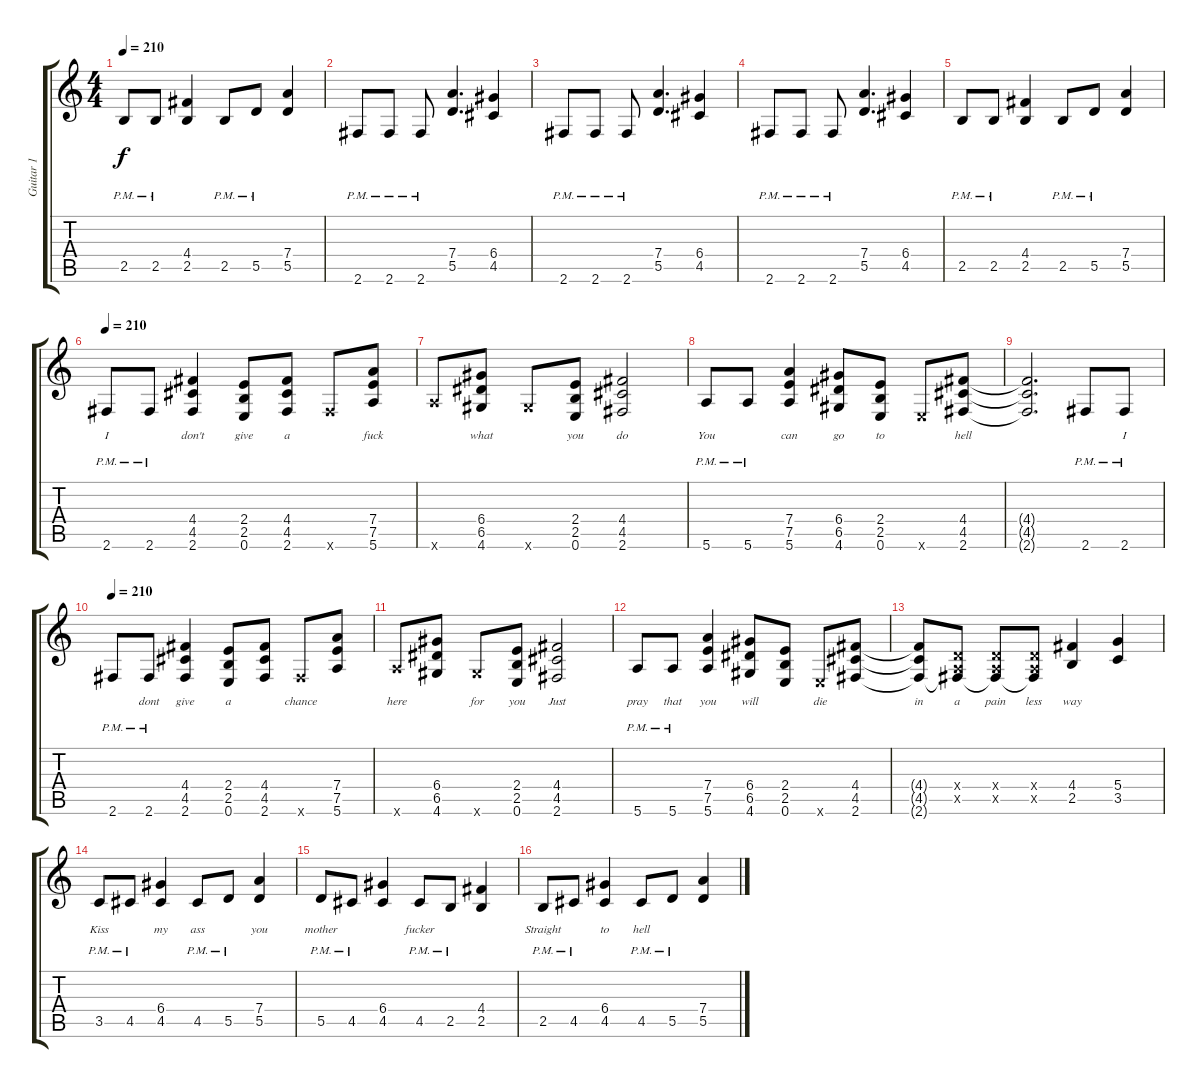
\track ("Guitar 1" "Guitar 1") {instrument distortionguitar}
\staff {score tabs}
\tuning (E4 B3 G3 D3 A2 E2) {hide}
\ts (4 4)
\tempo 210
\clef g2
\ks c
2.5{pm}.8{lyrics (0 "") lyrics (1 "") lyrics (2 "") lyrics (3 "") lyrics (4 "") dy f} 2.5{pm}.8{lyrics (0 "") lyrics (1 "") lyrics (2 "") lyrics (3 "") lyrics (4 "")} (4.4 2.5).4{lyrics (0 "") lyrics (1 "") lyrics (2 "") lyrics (3 "") lyrics (4 "")} 2.5{pm}.8{lyrics (0 "") lyrics (1 "") lyrics (2 "") lyrics (3 "") lyrics (4 "")} 5.5{pm}.8{lyrics (0 "") lyrics (1 "") lyrics (2 "") lyrics (3 "") lyrics (4 "")} (7.4 5.5).4{lyrics (0 "") lyrics (1 "") lyrics (2 "") lyrics (3 "") lyrics (4 "")} |
2.6{pm}.8{lyrics (0 "") lyrics (1 "") lyrics (2 "") lyrics (3 "") lyrics (4 "")} 2.6{pm}.8{lyrics (0 "") lyrics (1 "") lyrics (2 "") lyrics (3 "") lyrics (4 "")} 2.6{pm}.8{lyrics (0 "") lyrics (1 "") lyrics (2 "") lyrics (3 "") lyrics (4 "")} (7.4 5.5).4{d lyrics (0 "") lyrics (1 "") lyrics (2 "") lyrics (3 "") lyrics (4 "")} (6.4 4.5).4{lyrics (0 "") lyrics (1 "") lyrics (2 "") lyrics (3 "") lyrics (4 "")} |
2.6{pm}.8{lyrics (0 "") lyrics (1 "") lyrics (2 "") lyrics (3 "") lyrics (4 "")} 2.6{pm}.8{lyrics (0 "") lyrics (1 "") lyrics (2 "") lyrics (3 "") lyrics (4 "")} 2.6{pm}.8{lyrics (0 "") lyrics (1 "") lyrics (2 "") lyrics (3 "") lyrics (4 "")} (7.4 5.5).4{d lyrics (0 "") lyrics (1 "") lyrics (2 "") lyrics (3 "") lyrics (4 "")} (6.4 4.5).4{lyrics (0 "") lyrics (1 "") lyrics (2 "") lyrics (3 "") lyrics (4 "")} |
2.6{pm}.8{lyrics (0 "") lyrics (1 "") lyrics (2 "") lyrics (3 "") lyrics (4 "")} 2.6{pm}.8{lyrics (0 "") lyrics (1 "") lyrics (2 "") lyrics (3 "") lyrics (4 "")} 2.6{pm}.8{lyrics (0 "") lyrics (1 "") lyrics (2 "") lyrics (3 "") lyrics (4 "")} (7.4 5.5).4{d lyrics (0 "") lyrics (1 "") lyrics (2 "") lyrics (3 "") lyrics (4 "")} (6.4 4.5).4{lyrics (0 "") lyrics (1 "") lyrics (2 "") lyrics (3 "") lyrics (4 "")} |
2.5{pm}.8{lyrics (0 "") lyrics (1 "") lyrics (2 "") lyrics (3 "") lyrics (4 "")} 2.5{pm}.8{lyrics (0 "") lyrics (1 "") lyrics (2 "") lyrics (3 "") lyrics (4 "")} (4.4 2.5).4{lyrics (0 "") lyrics (1 "") lyrics (2 "") lyrics (3 "") lyrics (4 "")} 2.5{pm}.8{lyrics (0 "") lyrics (1 "") lyrics (2 "") lyrics (3 "") lyrics (4 "")} 5.5{pm}.8{lyrics (0 "") lyrics (1 "") lyrics (2 "") lyrics (3 "") lyrics (4 "")} (7.4 5.5).4{lyrics (0 "") lyrics (1 "") lyrics (2 "") lyrics (3 "") lyrics (4 "")} |
\tempo 210
2.6{pm}.8{lyrics (0 "") lyrics (1 "I") lyrics (2 "") lyrics (3 "") lyrics (4 "")} 2.6{pm}.8{lyrics (0 "") lyrics (1 "") lyrics (2 "") lyrics (3 "") lyrics (4 "")} (4.4 4.5 2.6).4{lyrics (0 "") lyrics (1 "don't") lyrics (2 "") lyrics (3 "") lyrics (4 "")} (2.4 2.5 0.6).8{lyrics (0 "") lyrics (1 "give") lyrics (2 "") lyrics (3 "") lyrics (4 "")} (4.4 4.5 2.6).8{lyrics (0 "") lyrics (1 "a") lyrics (2 "") lyrics (3 "") lyrics (4 "")} 2.6{x}.8{lyrics (0 "") lyrics (1 "") lyrics (2 "") lyrics (3 "") lyrics (4 "")} (7.4 7.5 5.6).8{lyrics (0 "") lyrics (1 "fuck") lyrics (2 "") lyrics (3 "") lyrics (4 "")} |
5.6{x}.8{lyrics (0 "") lyrics (1 "") lyrics (2 "") lyrics (3 "") lyrics (4 "")} (6.4 6.5 4.6).8{lyrics (0 "") lyrics (1 "what") lyrics (2 "") lyrics (3 "") lyrics (4 "")} 4.6{x}.8{lyrics (0 "") lyrics (1 "") lyrics (2 "") lyrics (3 "") lyrics (4 "")} (2.4 2.5 0.6).8{lyrics (0 "") lyrics (1 "you") lyrics (2 "") lyrics (3 "") lyrics (4 "")} (4.4 4.5 2.6).2{lyrics (0 "") lyrics (1 "do") lyrics (2 "") lyrics (3 "") lyrics (4 "")} |
5.6{pm}.8{lyrics (0 "") lyrics (1 "You") lyrics (2 "") lyrics (3 "") lyrics (4 "")} 5.6{pm}.8{lyrics (0 "") lyrics (1 "") lyrics (2 "") lyrics (3 "") lyrics (4 "")} (7.4 7.5 5.6).4{lyrics (0 "") lyrics (1 "can") lyrics (2 "") lyrics (3 "") lyrics (4 "")} (6.4 6.5 4.6).8{lyrics (0 "") lyrics (1 "go") lyrics (2 "") lyrics (3 "") lyrics (4 "")} (2.4 2.5 0.6).8{lyrics (0 "") lyrics (1 "to") lyrics (2 "") lyrics (3 "") lyrics (4 "")} 0.6{x}.8{lyrics (0 "") lyrics (1 "") lyrics (2 "") lyrics (3 "") lyrics (4 "")} (4.4 4.5 2.6).8{lyrics (0 "") lyrics (1 "hell") lyrics (2 "") lyrics (3 "") lyrics (4 "")} |
(4.4{t} 4.5{t} 2.6{t}).2{d lyrics (0 "") lyrics (1 "") lyrics (2 "") lyrics (3 "") lyrics (4 "")} 2.6{pm}.8{lyrics (0 "") lyrics (1 "") lyrics (2 "") lyrics (3 "") lyrics (4 "")} 2.6{pm}.8{lyrics (0 "") lyrics (1 "I") lyrics (2 "") lyrics (3 "") lyrics (4 "")} |
\tempo 210
2.6{pm}.8{lyrics (0 "") lyrics (1 "") lyrics (2 "") lyrics (3 "") lyrics (4 "")} 2.6{pm}.8{lyrics (0 "") lyrics (1 "dont") lyrics (2 "") lyrics (3 "") lyrics (4 "")} (4.4 4.5 2.6).4{lyrics (0 "") lyrics (1 "give") lyrics (2 "") lyrics (3 "") lyrics (4 "")} (2.4 2.5 0.6).8{lyrics (0 "") lyrics (1 "a") lyrics (2 "") lyrics (3 "") lyrics (4 "")} (4.4 4.5 2.6).8{lyrics (0 "") lyrics (1 "") lyrics (2 "") lyrics (3 "") lyrics (4 "")} 2.6{x}.8{lyrics (0 "") lyrics (1 "chance") lyrics (2 "") lyrics (3 "") lyrics (4 "")} (7.4 7.5 5.6).8{lyrics (0 "") lyrics (1 "") lyrics (2 "") lyrics (3 "") lyrics (4 "")} |
5.6{x}.8{lyrics (0 "") lyrics (1 "here") lyrics (2 "") lyrics (3 "") lyrics (4 "")} (6.4 6.5 4.6).8{lyrics (0 "") lyrics (1 "") lyrics (2 "") lyrics (3 "") lyrics (4 "")} 4.6{x}.8{lyrics (0 "") lyrics (1 "for") lyrics (2 "") lyrics (3 "") lyrics (4 "")} (2.4 2.5 0.6).8{lyrics (0 "") lyrics (1 "you") lyrics (2 "") lyrics (3 "") lyrics (4 "")} (4.4 4.5 2.6).2{lyrics (0 "") lyrics (1 "Just") lyrics (2 "") lyrics (3 "") lyrics (4 "")} |
5.6{pm}.8{lyrics (0 "") lyrics (1 "pray") lyrics (2 "") lyrics (3 "") lyrics (4 "")} 5.6{pm}.8{lyrics (0 "") lyrics (1 "that") lyrics (2 "") lyrics (3 "") lyrics (4 "")} (7.4 7.5 5.6).4{lyrics (0 "") lyrics (1 "you") lyrics (2 "") lyrics (3 "") lyrics (4 "")} (6.4 6.5 4.6).8{lyrics (0 "") lyrics (1 "will") lyrics (2 "") lyrics (3 "") lyrics (4 "")} (2.4 2.5 0.6).8{lyrics (0 "") lyrics (1 "") lyrics (2 "") lyrics (3 "") lyrics (4 "")} 0.6{x}.8{lyrics (0 "") lyrics (1 "die") lyrics (2 "") lyrics (3 "") lyrics (4 "")} (4.4 4.5 2.6).8{lyrics (0 "") lyrics (1 "") lyrics (2 "") lyrics (3 "") lyrics (4 "")} |
(4.4{t} 4.5{t} 2.6{t}).8{lyrics (0 "") lyrics (1 "in") lyrics (2 "") lyrics (3 "") lyrics (4 "")} (0.4{x} 0.5{x} 2.6{t}).8{lyrics (0 "") lyrics (1 "a") lyrics (2 "") lyrics (3 "") lyrics (4 "")} (0.4{x} 0.5{x} 2.6{t}).8{lyrics (0 "") lyrics (1 "pain") lyrics (2 "") lyrics (3 "") lyrics (4 "")} (0.4{x} 0.5{x} 2.6{t}).8{lyrics (0 "") lyrics (1 "less") lyrics (2 "") lyrics (3 "") lyrics (4 "")} (4.4 2.5).4{lyrics (0 "") lyrics (1 "way") lyrics (2 "") lyrics (3 "") lyrics (4 "")} (5.4 3.5).4 |
3.5{pm}.8{lyrics (0 "") lyrics (1 "") lyrics (2 "Kiss") lyrics (3 "") lyrics (4 "")} 4.5{pm}.8{lyrics (0 "") lyrics (1 "") lyrics (2 "") lyrics (3 "") lyrics (4 "")} (6.4 4.5).4{lyrics (0 "") lyrics (1 "") lyrics (2 "my") lyrics (3 "") lyrics (4 "")} 4.5{pm}.8{lyrics (0 "") lyrics (1 "") lyrics (2 "ass") lyrics (3 "") lyrics (4 "")} 5.5{pm}.8{lyrics (0 "") lyrics (1 "") lyrics (2 "") lyrics (3 "") lyrics (4 "")} (7.4 5.5).4{lyrics (0 "") lyrics (1 "") lyrics (2 "you") lyrics (3 "") lyrics (4 "")} |
5.5{pm}.8{lyrics (0 "") lyrics (1 "") lyrics (2 "mother") lyrics (3 "") lyrics (4 "")} 4.5{pm}.8{lyrics (0 "") lyrics (1 "") lyrics (2 "") lyrics (3 "") lyrics (4 "")} (6.4 4.5).4{lyrics (0 "") lyrics (1 "") lyrics (2 "") lyrics (3 "") lyrics (4 "")} 4.5{pm}.8{lyrics (0 "") lyrics (1 "") lyrics (2 "fucker") lyrics (3 "") lyrics (4 "")} 2.5{pm}.8{lyrics (0 "") lyrics (1 "") lyrics (2 "") lyrics (3 "") lyrics (4 "")} (4.4 2.5).4{lyrics (0 "") lyrics (1 "") lyrics (2 "") lyrics (3 "") lyrics (4 "")} |
2.5{pm}.8{lyrics (0 "") lyrics (1 "") lyrics (2 "Straight") lyrics (3 "") lyrics (4 "")} 4.5{pm}.8{lyrics (0 "") lyrics (1 "") lyrics (2 "") lyrics (3 "") lyrics (4 "")} (6.4 4.5).4{lyrics (0 "") lyrics (1 "") lyrics (2 "to") lyrics (3 "") lyrics (4 "")} 4.5{pm}.8{lyrics (0 "") lyrics (1 "") lyrics (2 "hell") lyrics (3 "") lyrics (4 "")} 5.5{pm}.8{lyrics (0 "") lyrics (1 "") lyrics (2 "") lyrics (3 "") lyrics (4 "")} (7.4 5.5).4{lyrics (0 "") lyrics (1 "") lyrics (2 "") lyrics (3 "") lyrics (4 "")}
